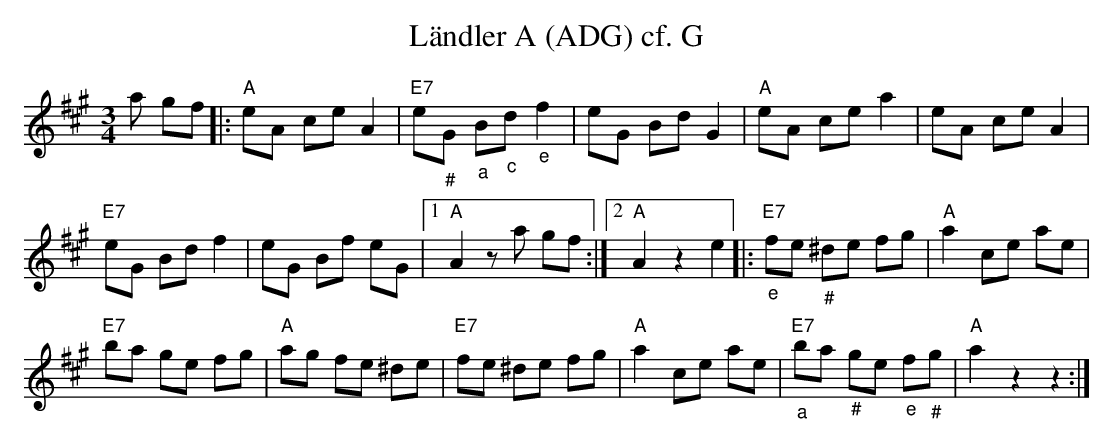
X:1
T:L\"andler A (ADG) cf. G
M:3/4
L:1/8
K:Amaj%%MIDI gchordon
a gf |: "A"eA ceA2 | "E7"e"_#"G "_a"B"_c"d"_e"f2 | eG BdG2 | "A"eA cea2 | eA ceA2 |
"E7"eG Bdf2 | eG Bf eG |1 "A"A2za gf :|2 "A"A2z2e2 |: "E7""_e"fe "_#"^de fg | "A"a2ce ae |
"E7"ba ge fg | "A"ag fe ^de | "E7"fe ^de fg | "A"a2ce ae | "E7""_a"ba "_#"ge "_e"f"_#"g | "A"a2z2z2 :|
